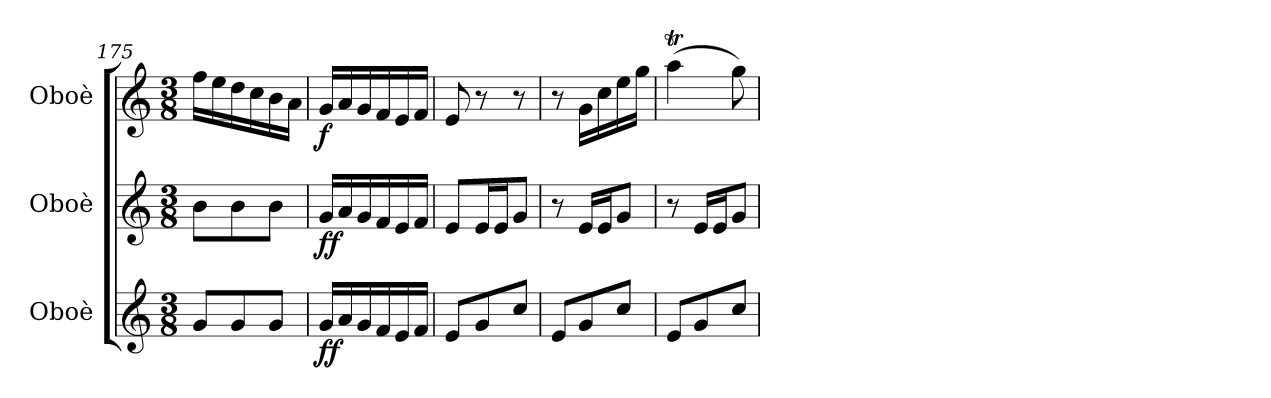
**kern	**dynam	**kern	**dynam	**kern	**dynam
*part3	*part3	*part2	*part2	*part1	*part1
*staff3	*staff3	*staff2	*staff2	*staff1	*staff1
*I"Oboè	*	*I"Oboè	*	*I"Oboè	*
*I'Ob.	*	*I'Ob.	*	*I'Ob.	*
*clefG2	*	*clefG2	*	*clefG2	*
*k[]	*	*k[]	*	*k[]	*
*M3/8	*	*M3/8	*	*M3/8	*
=175	=175	=175	=175	=175	=175
8g/L	.	8b\L	.	16ff\LL	.
.	.	.	.	16ee\	.
8g/	.	8b\	.	16dd\	.
.	.	.	.	16cc\	.
8g/J	.	8b\J	.	16b\	.
.	.	.	.	16a\JJ	.
!!LO:PB:g=z
=176	=176	=176	=176	=176	=176
!	!LO:DY:b	!	!	!	!
!	!LO:DY:n=1:b	!	!LO:DY:b	!	!
!	!	!	!LO:DY:n=1:b	!	!LO:DY:b
16g/LL	f f	16g/LL	f f	16g/LL	f
16a/	.	16a/	.	16a/	.
16g/	.	16g/	.	16g/	.
16f/	.	16f/	.	16f/	.
16e/	.	16e/	.	16e/	.
16f/JJ	.	16f/JJ	.	16f/JJ	.
=177	=177	=177	=177	=177	=177
8e/L	.	8e/L	.	8e/	.
8g/	.	16e/L	.	8r	.
.	.	16e/J	.	.	.
8cc/J	.	8g/J	.	8r	.
=178	=178	=178	=178	=178	=178
8e/L	.	8r	.	8r	.
8g/	.	16e/LL	.	16g\LL	.
.	.	16e/J	.	16cc\	.
8cc/J	.	8g/J	.	16ee\	.
.	.	.	.	16gg\JJ	.
=179	=179	=179	=179	=179	=179
8e/L	.	8r	.	(>4aaT\	.
8g/	.	16e/LL	.	.	.
.	.	16e/J	.	.	.
8cc/J	.	8g/J	.	8gg\)	.
=	=	=	=	=	=
*-	*-	*-	*-	*-	*-
